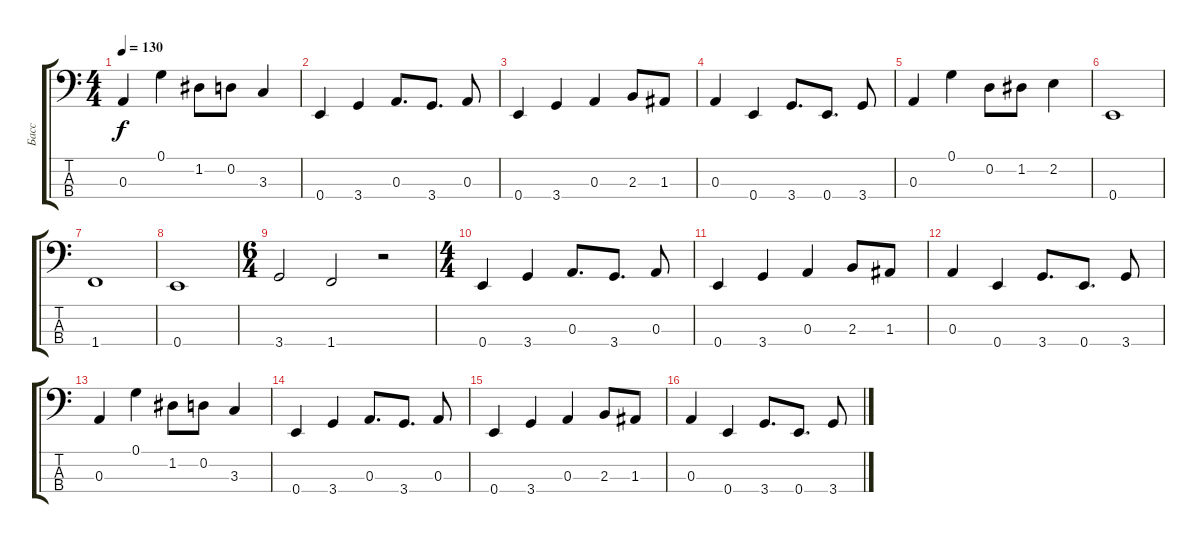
\track ("Басс" "Басс") {instrument electricbassfinger}
\staff {score tabs}
\tuning (G2 D2 A1 E1) {hide}
\ts (4 4)
\tempo 130
\clef f4
\ks c
0.3.4{dy f} 0.1.4 1.2.8 0.2.8 3.3.4 |
0.4.4 3.4.4 0.3.8{d} 3.4.8{d} 0.3.8 |
0.4.4 3.4.4 0.3.4 2.3.8 1.3.8 |
0.3.4 0.4.4 3.4.8{d} 0.4.8{d} 3.4.8 |
0.3.4 0.1.4 0.2.8 1.2.8 2.2.4 |
0.4.1 |
1.4.1 |
0.4.1 |
\ts (6 4)
3.4.2 1.4.2 r.2 |
\ts (4 4)
0.4.4 3.4.4 0.3.8{d} 3.4.8{d} 0.3.8 |
0.4.4 3.4.4 0.3.4 2.3.8 1.3.8 |
0.3.4 0.4.4 3.4.8{d} 0.4.8{d} 3.4.8 |
0.3.4 0.1.4 1.2.8 0.2.8 3.3.4 |
0.4.4 3.4.4 0.3.8{d} 3.4.8{d} 0.3.8 |
0.4.4 3.4.4 0.3.4 2.3.8 1.3.8 |
0.3.4 0.4.4 3.4.8{d} 0.4.8{d} 3.4.8
